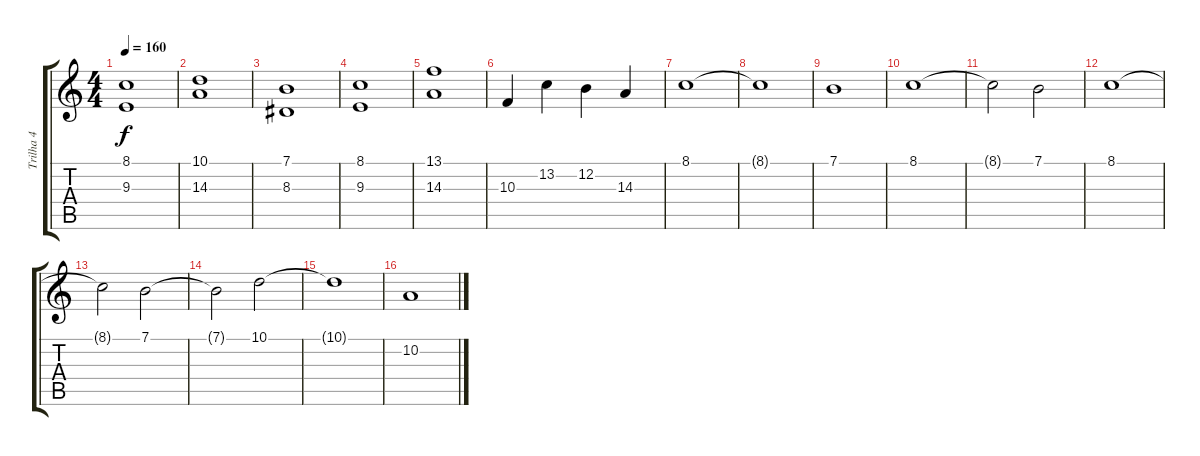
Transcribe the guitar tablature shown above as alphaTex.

\track ("Trilha 4" "Trilha 4") {instrument stringensemble1}
\staff {score tabs}
\tuning (E4 B3 G3 D3 A2 E2) {hide}
\ts (4 4)
\tempo 160
\clef g2
\ks c
(8.1 9.3).1{dy f} |
(10.1 14.3).1 |
(7.1 8.3).1 |
(8.1 9.3).1 |
(13.1 14.3).1 |
10.3.4 13.2.4 12.2.4 14.3.4 |
8.1.1 |
8.1{t}.1 |
7.1.1 |
8.1.1 |
8.1{t}.2 7.1.2 |
8.1.1 |
8.1{t}.2 7.1.2 |
7.1{t}.2 10.1.2 |
10.1{t}.1 |
10.2.1
